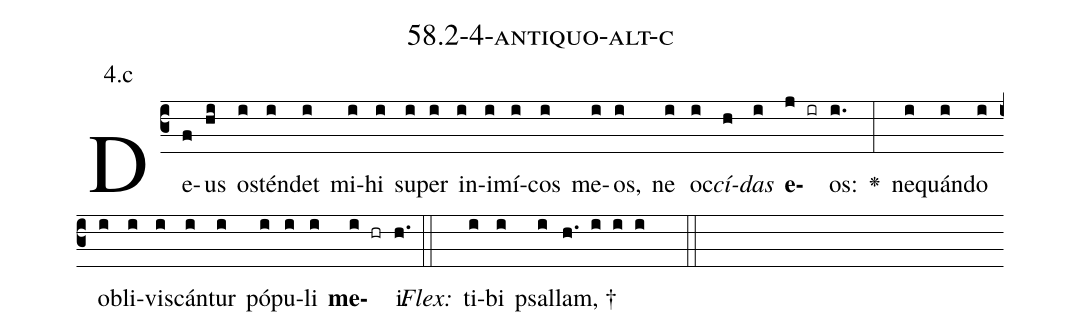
name: 58.2-4-antiquo-alt-c;
annotation: 4.c;
%%
(c3)De(f)us(hi) os(i)tén(i)det(i) mi(i)hi(i) su(i)per(i) in(i)i(i)mí(i)cos(i) me(i)os,(i) ne(i) oc(i)<i>cí</i>(h)<i>das</i>(i) <b>e</b>(j ir)os:(i.) <v>\greheightstar</v>(:) ne(i)quán(i)do(i) ob(i)li(i)vis(i)cán(i)tur(i) pó(i)pu(i)li(i) <b>me</b>(i hr)i.(h.) (::)
<i>Flex:</i>()  ti(i)bi(i) psal(i)lam, †(h. i i i  ::)

%E(i) u(i) o(i) u(i) a(i) e.(h.) (::)
